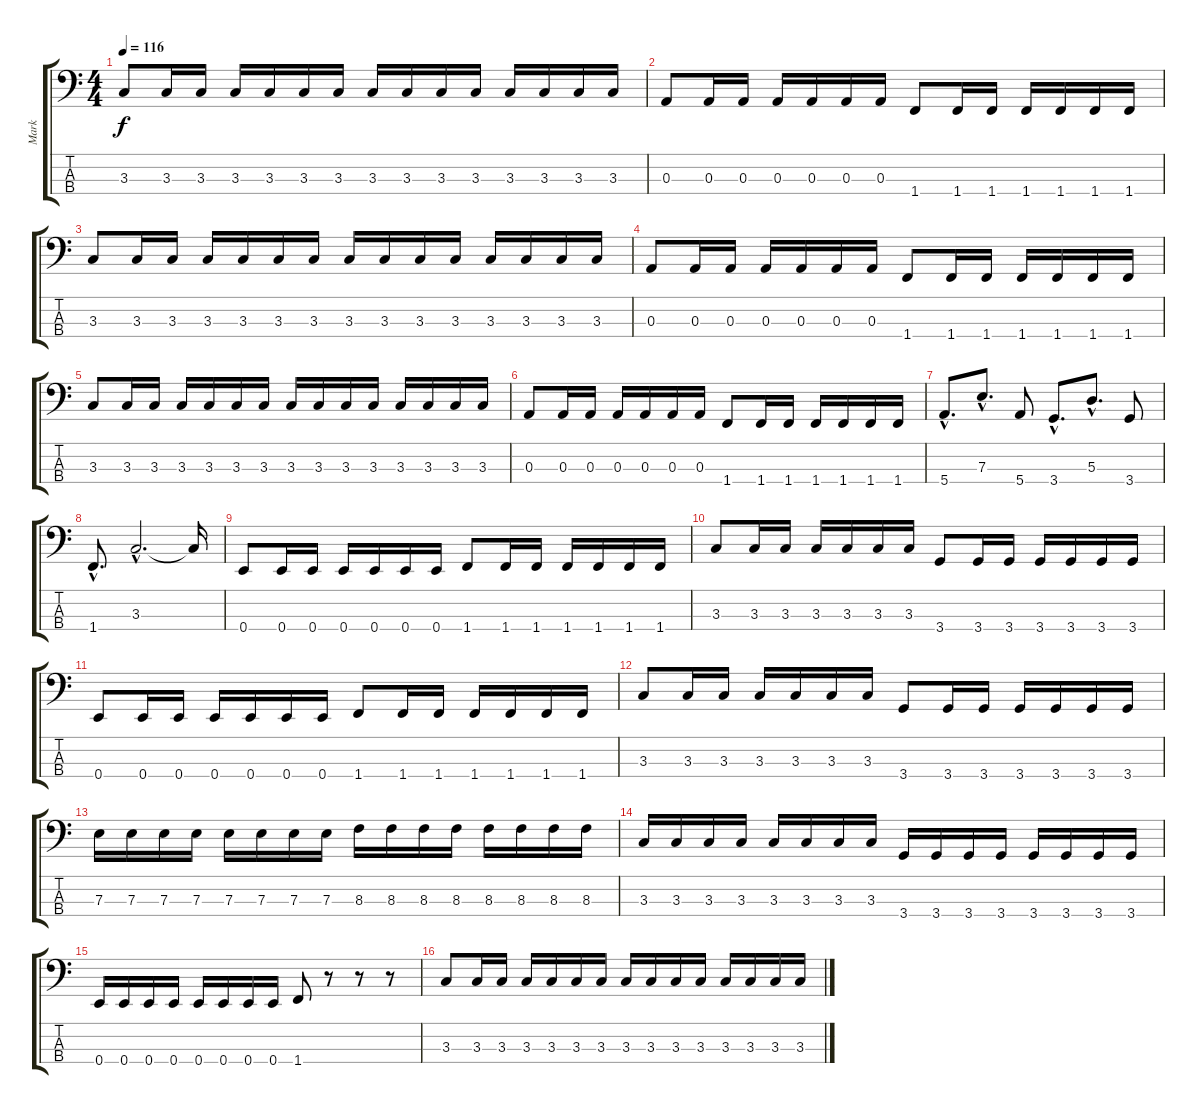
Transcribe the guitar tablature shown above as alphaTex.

\track ("Mark" "Mark") {instrument electricbasspick}
\staff {score tabs}
\tuning (G2 D2 A1 E1) {hide}
\ts (4 4)
\tempo 116
\clef f4
\ks c
3.3.8{dy f} 3.3.16 3.3.16 3.3.16 3.3.16 3.3.16 3.3.16 3.3.16 3.3.16 3.3.16 3.3.16 3.3.16 3.3.16 3.3.16 3.3.16 |
0.3.8 0.3.16 0.3.16 0.3.16 0.3.16 0.3.16 0.3.16 1.4.8 1.4.16 1.4.16 1.4.16 1.4.16 1.4.16 1.4.16 |
3.3.8 3.3.16 3.3.16 3.3.16 3.3.16 3.3.16 3.3.16 3.3.16 3.3.16 3.3.16 3.3.16 3.3.16 3.3.16 3.3.16 3.3.16 |
0.3.8 0.3.16 0.3.16 0.3.16 0.3.16 0.3.16 0.3.16 1.4.8 1.4.16 1.4.16 1.4.16 1.4.16 1.4.16 1.4.16 |
3.3.8 3.3.16 3.3.16 3.3.16 3.3.16 3.3.16 3.3.16 3.3.16 3.3.16 3.3.16 3.3.16 3.3.16 3.3.16 3.3.16 3.3.16 |
0.3.8 0.3.16 0.3.16 0.3.16 0.3.16 0.3.16 0.3.16 1.4.8 1.4.16 1.4.16 1.4.16 1.4.16 1.4.16 1.4.16 |
5.4{hac}.8{d} 7.3{hac}.8{d} 5.4.8 3.4{hac}.8{d} 5.3{hac}.8{d} 3.4.8 |
1.4{hac}.8{d} 3.3{hac}.2{d} 3.3{t}.16 |
0.4.8 0.4.16 0.4.16 0.4.16 0.4.16 0.4.16 0.4.16 1.4.8 1.4.16 1.4.16 1.4.16 1.4.16 1.4.16 1.4.16 |
3.3.8 3.3.16 3.3.16 3.3.16 3.3.16 3.3.16 3.3.16 3.4.8 3.4.16 3.4.16 3.4.16 3.4.16 3.4.16 3.4.16 |
0.4.8 0.4.16 0.4.16 0.4.16 0.4.16 0.4.16 0.4.16 1.4.8 1.4.16 1.4.16 1.4.16 1.4.16 1.4.16 1.4.16 |
3.3.8 3.3.16 3.3.16 3.3.16 3.3.16 3.3.16 3.3.16 3.4.8 3.4.16 3.4.16 3.4.16 3.4.16 3.4.16 3.4.16 |
7.3.16 7.3.16 7.3.16 7.3.16 7.3.16 7.3.16 7.3.16 7.3.16 8.3.16 8.3.16 8.3.16 8.3.16 8.3.16 8.3.16 8.3.16 8.3.16 |
3.3.16 3.3.16 3.3.16 3.3.16 3.3.16 3.3.16 3.3.16 3.3.16 3.4.16 3.4.16 3.4.16 3.4.16 3.4.16 3.4.16 3.4.16 3.4.16 |
0.4.16 0.4.16 0.4.16 0.4.16 0.4.16 0.4.16 0.4.16 0.4.16 1.4.8 r.8 r.8 r.8 |
3.3.8 3.3.16 3.3.16 3.3.16 3.3.16 3.3.16 3.3.16 3.3.16 3.3.16 3.3.16 3.3.16 3.3.16 3.3.16 3.3.16 3.3.16
